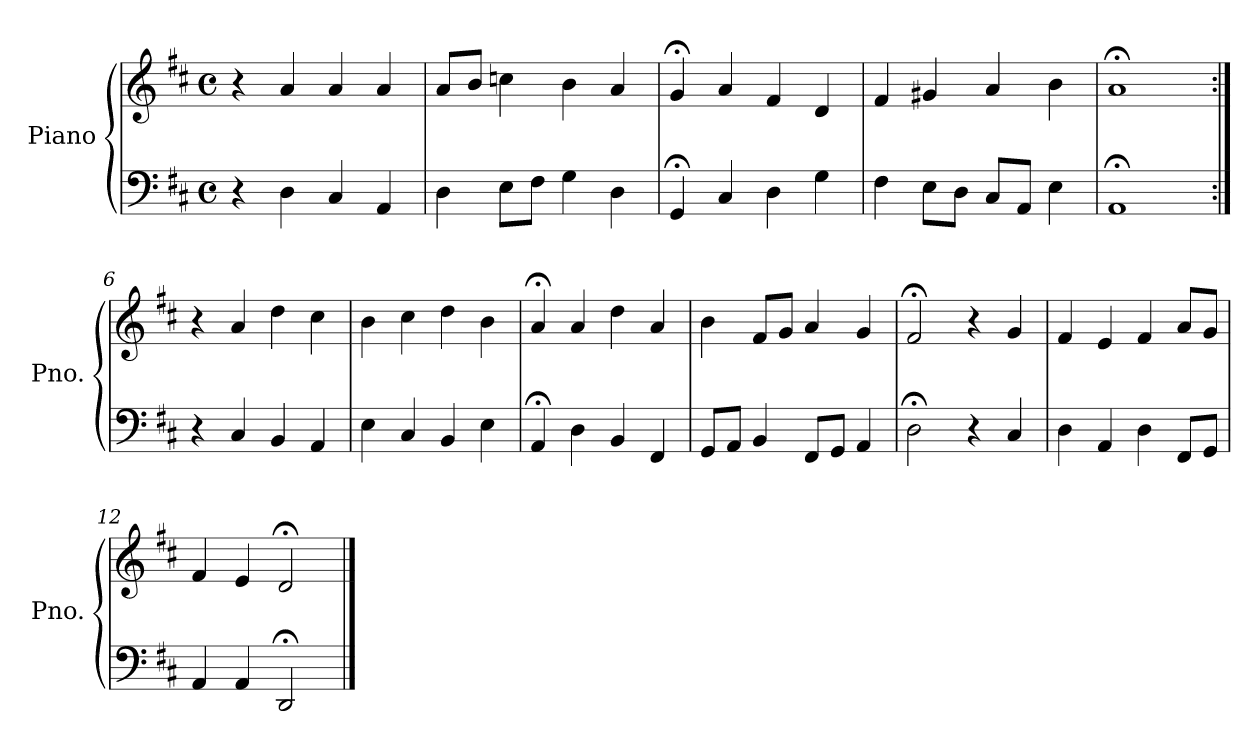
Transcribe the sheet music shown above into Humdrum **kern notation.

**kern	**kern
*part1	*part1
*staff2	*staff1
*I"Piano	*
*I'Pno.	*
*clefF4	*clefG2
*k[f#c#]	*k[f#c#]
*M4/4	*M4/4
*met(c)	*met(c)
=1	=1
4r	4r
4D\	4a/
4C#/	4a/
4AA/	4a/
=2	=2
4D\	8a/L
.	8b/J
8E\L	4ccn\
8F#\J	.
4G\	4b\
4D\	4a/
=3	=3
4GG;</	4g;</
4C#/	4a/
4D\	4f#/
4G\	4d/
=4	=4
4F#\	4f#/
8E\L	4g#X/
8D\J	.
8C#/L	4a/
8AA/J	.
4E\	4b\
=5	=5
1AA;<	1a;<
=6:|!	=6:|!
4r	4r
4C#/	4a/
4BB/	4dd\
4AA/	4cc#\
=7	=7
4E\	4b\
4C#/	4cc#\
4BB/	4dd\
4E\	4b\
!!LO:LB:g=z
=8	=8
4AA;</	4a;</
4D\	4a/
4BB/	4dd\
4FF#/	4a/
=9	=9
8GG/L	4b\
8AA/J	.
4BB/	8f#/L
.	8g/J
8FF#/L	4a/
8GG/J	.
4AA/	4g/
=10	=10
2D;<\	2f#;</
4r	4r
4C#/	4g/
=11	=11
4D\	4f#/
4AA/	4e/
4D\	4f#/
8FF#/L	8a/L
8GG/J	8g/J
=12	=12
4AA/	4f#/
4AA/	4e/
2DD;</	2d;</
==	==
*-	*-
